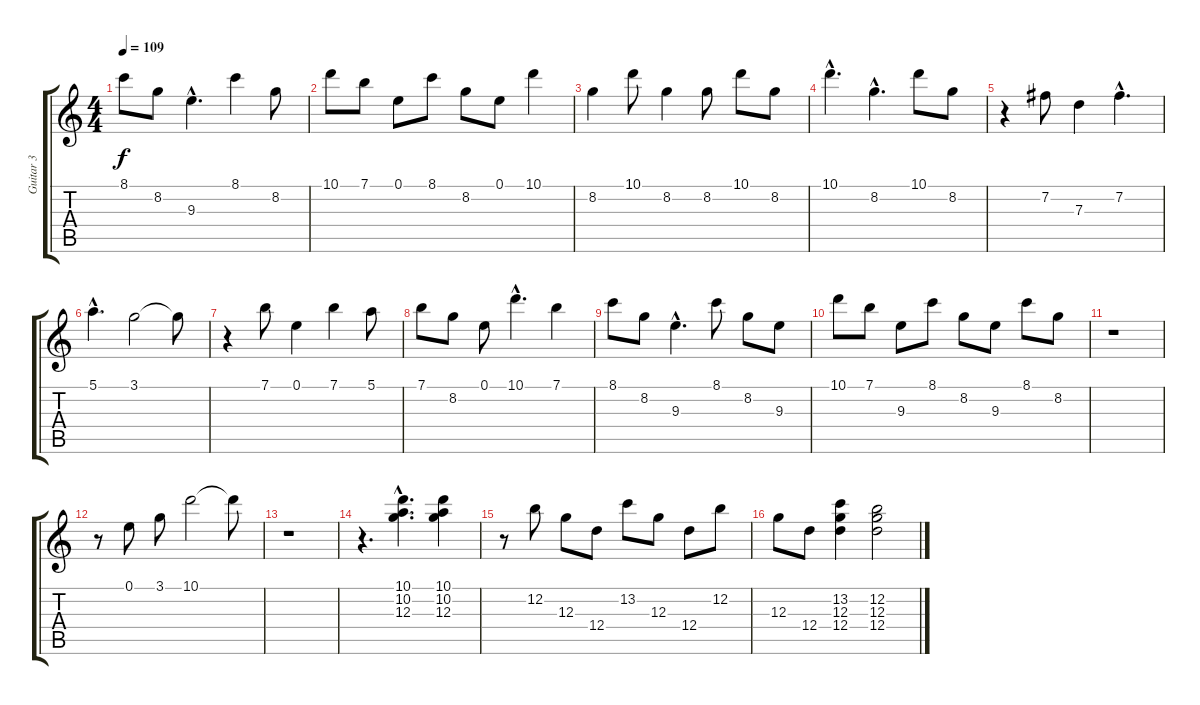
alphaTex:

\track ("Guitar 3" "Guitar 3") {instrument distortionguitar}
\staff {score tabs}
\tuning (E4 B3 G3 D3 A2 E2) {hide}
\ts (4 4)
\tempo 109
\clef g2
\ks c
8.1.8{dy f} 8.2.8 9.3{hac}.4{d} 8.1.4 8.2.8 |
10.1.8 7.1.8 0.1.8 8.1.8 8.2.8 0.1.8 10.1.4 |
8.2.4 10.1.8 8.2.4 8.2.8 10.1.8 8.2.8 |
10.1{hac}.4{d} 8.2{hac}.4{d} 10.1.8 8.2.8 |
r.4 7.2.8 7.3.4 7.2{hac}.4{d} |
5.1{hac}.4{d} 3.1.2 3.1{t}.8 |
r.4 7.1.8 0.1.4 7.1.4 5.1.8 |
7.1.8 8.2.8 0.1.8 10.1{hac}.4{d} 7.1.4 |
8.1.8 8.2.8 9.3{hac}.4{d} 8.1.8 8.2.8 9.3.8 |
10.1.8 7.1.8 9.3.8 8.1.8 8.2.8 9.3.8 8.1.8 8.2.8 |
r.1 |
r.8 0.1.8 3.1.8 10.1.2 10.1{t}.8 |
r.1 |
r.4{d} (10.1{hac} 10.2{hac} 12.3{hac}).4{d} (10.1 10.2 12.3).4 |
r.8 12.2.8 12.3.8 12.4.8 13.2.8 12.3.8 12.4.8 12.2.8 |
12.3.8 12.4.8 (13.2 12.3 12.4).4 (12.2 12.3 12.4).2
